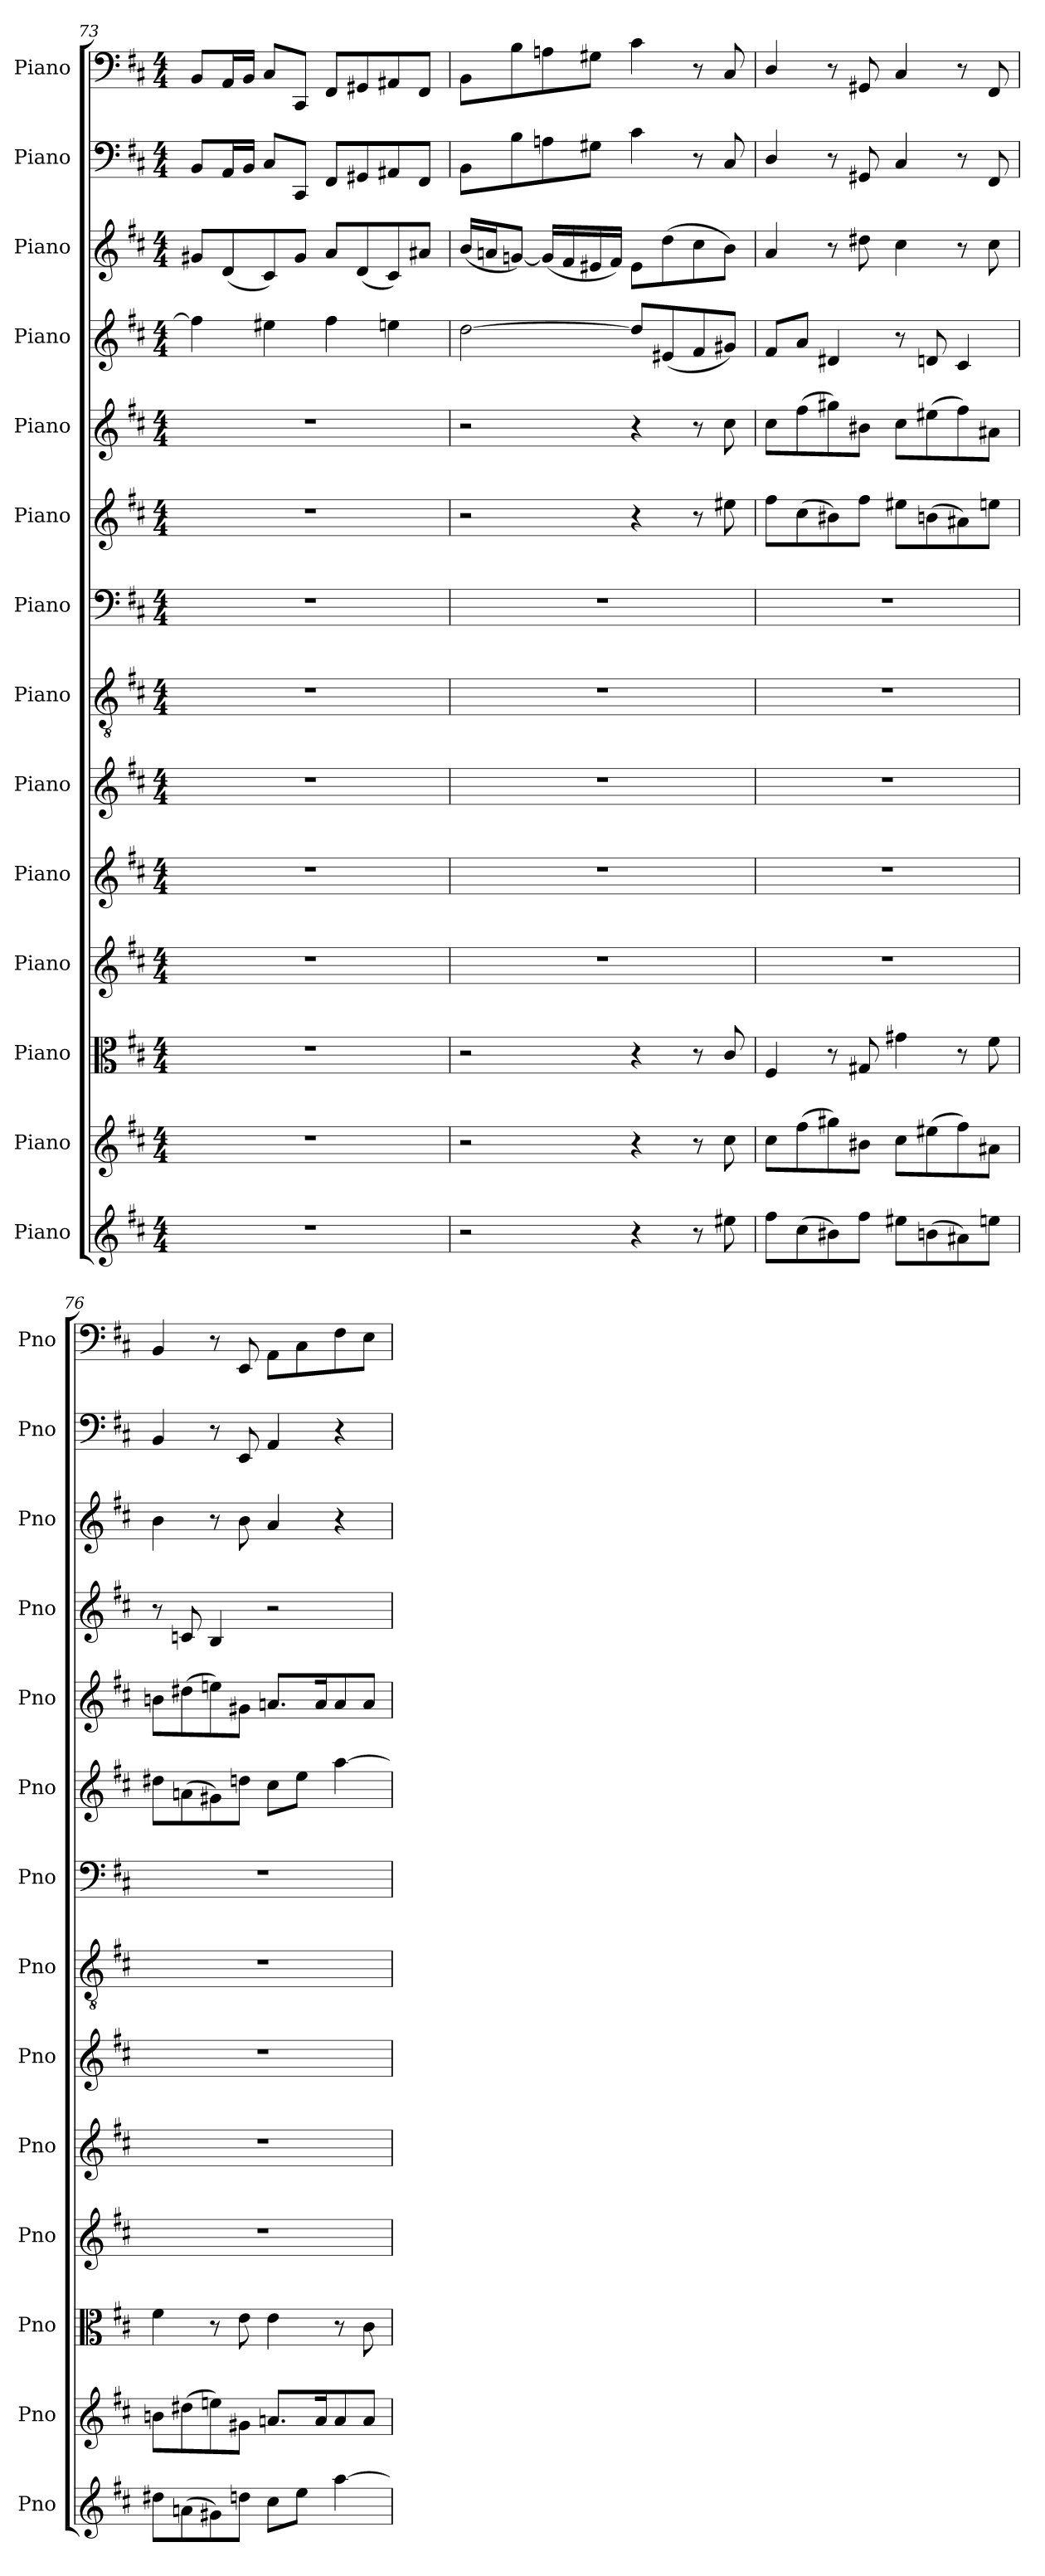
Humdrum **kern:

**kern	**kern	**kern	**kern	**kern	**kern	**kern	**kern	**kern	**kern	**kern	**kern	**kern	**kern
*part14	*part13	*part12	*part11	*part10	*part9	*part8	*part7	*part6	*part5	*part4	*part3	*part2	*part1
*staff14	*staff13	*staff12	*staff11	*staff10	*staff9	*staff8	*staff7	*staff6	*staff5	*staff4	*staff3	*staff2	*staff1
*I"Piano	*I"Piano	*I"Piano	*I"Piano	*I"Piano	*I"Piano	*I"Piano	*I"Piano	*I"Piano	*I"Piano	*I"Piano	*I"Piano	*I"Piano	*I"Piano
*I'Pno	*I'Pno	*I'Pno	*I'Pno	*I'Pno	*I'Pno	*I'Pno	*I'Pno	*I'Pno	*I'Pno	*I'Pno	*I'Pno	*I'Pno	*I'Pno
*clefG2	*clefG2	*clefC3	*clefG2	*clefG2	*clefG2	*clefGv2	*clefF4	*clefG2	*clefG2	*clefG2	*clefG2	*clefF4	*clefF4
*k[f#c#]	*k[f#c#]	*k[f#c#]	*k[f#c#]	*k[f#c#]	*k[f#c#]	*k[f#c#]	*k[f#c#]	*k[f#c#]	*k[f#c#]	*k[f#c#]	*k[f#c#]	*k[f#c#]	*k[f#c#]
*b:	*b:	*b:	*b:	*b:	*b:	*b:	*b:	*b:	*b:	*b:	*b:	*b:	*b:
*M4/4	*M4/4	*M4/4	*M4/4	*M4/4	*M4/4	*M4/4	*M4/4	*M4/4	*M4/4	*M4/4	*M4/4	*M4/4	*M4/4
=73	=73	=73	=73	=73	=73	=73	=73	=73	=73	=73	=73	=73	=73
1r	1r	1r	1r	1r	1r	1r	1r	1r	1r	4ff#\]	8g#X/L	8BB/L	8BB/L
.	.	.	.	.	.	.	.	.	.	.	(<8d/	16AA/L	16AA/L
.	.	.	.	.	.	.	.	.	.	.	.	16BB/JJ	16BB/JJ
.	.	.	.	.	.	.	.	.	.	4ee#X\	8c#/)	8C#/L	8C#/L
.	.	.	.	.	.	.	.	.	.	.	8g#/J	8CC#/J	8CC#/J
.	.	.	.	.	.	.	.	.	.	4ff#\	8a/L	8FF#/L	8FF#/L
.	.	.	.	.	.	.	.	.	.	.	(<8d/	8GG#X/	8GG#X/
.	.	.	.	.	.	.	.	.	.	4een\	8c#/)	8AA#X/	8AA#X/
.	.	.	.	.	.	.	.	.	.	.	8a#X/J	8FF#/J	8FF#/J
=74	=74	=74	=74	=74	=74	=74	=74	=74	=74	=74	=74	=74	=74
2r	2r	2r	1r	1r	1r	1r	1r	2r	2r	[2dd\	(<16b/LL	8BB\L	8BB\L
.	.	.	.	.	.	.	.	.	.	.	16an/J	.	.
.	.	.	.	.	.	.	.	.	.	.	[8gn/J)	8B\	8B\
.	.	.	.	.	.	.	.	.	.	.	(<16g/LL]	8An\	8An\
.	.	.	.	.	.	.	.	.	.	.	16f#/	.	.
.	.	.	.	.	.	.	.	.	.	.	16e#X/	8G#X\J	8G#X\J
.	.	.	.	.	.	.	.	.	.	.	16f#/JJ)	.	.
4r	4r	4r	.	.	.	.	.	4r	4r	8dd/L]	8e#\L	4c#\	4c#\
.	.	.	.	.	.	.	.	.	.	(<8e#X/	(>8dd\	.	.
8r	8r	8r	.	.	.	.	.	8r	8r	8f#/	8cc#\	8r	8r
8ee#X\	8cc#\	8c#/	.	.	.	.	.	8ee#X\	8cc#\	8g#X/J)	8b\J)	8C#/	8C#/
=75	=75	=75	=75	=75	=75	=75	=75	=75	=75	=75	=75	=75	=75
8ff#\L	8cc#\L	4F#/	1r	1r	1r	1r	1r	8ff#\L	8cc#\L	8f#/L	4a/	4D/	4D/
(>8cc#\	(>8ff#\	.	.	.	.	.	.	(>8cc#\	(>8ff#\	8a/J	.	.	.
8b#X\)	8gg#X\)	8r	.	.	.	.	.	8b#X\)	8gg#X\)	4d#X/	8r	8r	8r
8ff#\J	8b#X\J	8G#X/	.	.	.	.	.	8ff#\J	8b#X\J	.	8dd#X\	8GG#X/	8GG#X/
8ee#X\L	8cc#\L	4g#X\	.	.	.	.	.	8ee#X\L	8cc#\L	8r	4cc#\	4C#/	4C#/
(>8bn\	(>8ee#X\	.	.	.	.	.	.	(>8bn\	(>8ee#X\	8dn/	.	.	.
8a#X\)	8ff#\)	8r	.	.	.	.	.	8a#X\)	8ff#\)	4c#/	8r	8r	8r
8een\J	8a#X\J	8f#\	.	.	.	.	.	8een\J	8a#X\J	.	8cc#\	8FF#/	8FF#/
=76	=76	=76	=76	=76	=76	=76	=76	=76	=76	=76	=76	=76	=76
8dd#X\L	8bn\L	4f#\	1r	1r	1r	1r	1r	8dd#X\L	8bn\L	8r	4b\	4BB/	4BB/
(>8an\	(>8dd#X\	.	.	.	.	.	.	(>8an\	(>8dd#X\	8cn/	.	.	.
8g#X\)	8een\)	8r	.	.	.	.	.	8g#X\)	8een\)	4B/	8r	8r	8r
8ddn\J	8g#X\J	8e\	.	.	.	.	.	8ddn\J	8g#X\J	.	8b\	8EE/	8EE/
8cc#\L	8.an/L	4e\	.	.	.	.	.	8cc#\L	8.an/L	2r	4a/	4AA/	8AA\L
8ee\J	.	.	.	.	.	.	.	8ee\J	.	.	.	.	8C#\
.	16a/K	.	.	.	.	.	.	.	16a/K	.	.	.	.
[4aa\	8a/	8r	.	.	.	.	.	[4aa\	8a/	.	4r	4r	8F#\
.	8a/J	8c#\	.	.	.	.	.	.	8a/J	.	.	.	8E\J
=	=	=	=	=	=	=	=	=	=	=	=	=	=
*-	*-	*-	*-	*-	*-	*-	*-	*-	*-	*-	*-	*-	*-
